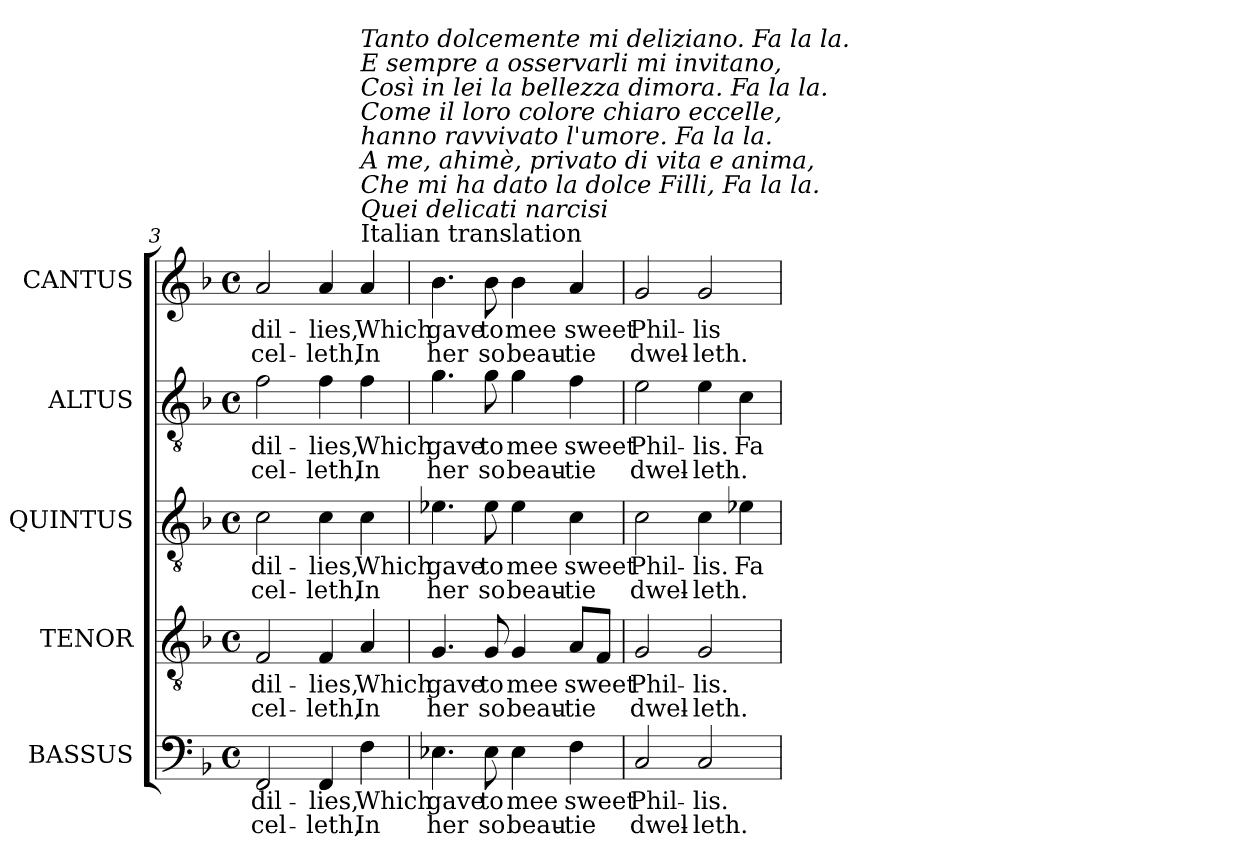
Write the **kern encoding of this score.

**kern	**text	**text	**kern	**text	**text	**kern	**text	**text	**kern	**text	**text	**kern	**text	**text
*part5	*part5	*part5	*part4	*part4	*part4	*part3	*part3	*part3	*part2	*part2	*part2	*part1	*part1	*part1
*staff5	*staff5	*staff5	*staff4	*staff4	*staff4	*staff3	*staff3	*staff3	*staff2	*staff2	*staff2	*staff1	*staff1	*staff1
*I"BASSUS	*	*	*I"TENOR	*	*	*I"QUINTUS	*	*	*I"ALTUS	*	*	*I"CANTUS	*	*
*I'B	*	*	*I'T	*	*	*	*	*	*I'A.	*	*	*I'S	*	*
*clefF4	*	*	*clefGv2	*	*	*clefGv2	*	*	*clefGv2	*	*	*clefG2	*	*
*	*	*	*ITrd7c12	*	*	*ITrd7c12	*	*	*ITrd7c12	*	*	*	*	*
*k[b-]	*	*	*k[b-]	*	*	*k[b-]	*	*	*k[b-]	*	*	*k[b-]	*	*
*F:	*	*	*F:	*	*	*F:	*	*	*F:	*	*	*F:	*	*
*M4/4	*	*	*M4/4	*	*	*M4/4	*	*	*M4/4	*	*	*M4/4	*	*
*met(c)	*	*	*met(c)	*	*	*met(c)	*	*	*met(c)	*	*	*met(c)	*	*
=3	=3	=3	=3	=3	=3	=3	=3	=3	=3	=3	=3	=3	=3	=3
!	!LO:LY:b:color=#000000	!LO:LY:b:color=#000000	!	!	!	!	!	!	!	!	!	!	!	!
!	!	!	!	!LO:LY:b:color=#000000	!LO:LY:b:color=#000000	!	!	!	!	!	!	!	!	!
!	!	!	!	!	!	!	!LO:LY:b:color=#000000	!LO:LY:b:color=#000000	!	!	!	!	!	!
!	!	!	!	!	!	!	!	!	!	!LO:LY:b:color=#000000	!LO:LY:b:color=#000000	!	!	!
!	!	!	!	!	!	!	!	!	!	!	!	!	!LO:LY:b:color=#000000	!LO:LY:b:color=#000000
2FFi/	-dil-	-cel-	2FFi/	-dil-	-cel-	2Ci\	-dil-	-cel-	2Fi\	-dil-	-cel-	2ai/	-dil-	-cel-
!	!LO:LY:b:color=#000000	!LO:LY:b:color=#000000	!	!	!	!	!	!	!	!	!	!	!	!
!	!	!	!	!LO:LY:b:color=#000000	!LO:LY:b:color=#000000	!	!	!	!	!	!	!	!	!
!	!	!	!	!	!	!	!LO:LY:b:color=#000000	!LO:LY:b:color=#000000	!	!	!	!	!	!
!	!	!	!	!	!	!	!	!	!	!LO:LY:b:color=#000000	!LO:LY:b:color=#000000	!	!	!
!	!	!	!	!	!	!	!	!	!	!	!	!	!LO:LY:b:color=#000000	!LO:LY:b:color=#000000
4FFi/	-lies,	-leth,	4FFi/	-lies,	-leth,	4Ci\	-lies,	-leth,	4Fi\	-lies,	-leth,	4ai/	-lies,	-leth,
!	!LO:LY:b:color=#000000	!LO:LY:b:color=#000000	!	!	!	!	!	!	!	!	!	!	!	!
!	!	!	!	!LO:LY:b:color=#000000	!LO:LY:b:color=#000000	!	!	!	!	!	!	!	!	!
!	!	!	!	!	!	!	!LO:LY:b:color=#000000	!LO:LY:b:color=#000000	!	!	!	!	!	!
!	!	!	!	!	!	!	!	!	!	!LO:LY:b:color=#000000	!LO:LY:b:color=#000000	!	!	!
!	!	!	!	!	!	!	!	!	!	!	!	!LO:TX:a:t=Italian translation	!	!
!	!	!	!	!	!	!	!	!	!	!	!	!LO:TX:i:t=Quei delicati narcisi	!	!
!	!	!	!	!	!	!	!	!	!	!	!	!LO:TX:i:t=Che mi ha dato la dolce Filli, Fa la la.	!	!
!	!	!	!	!	!	!	!	!	!	!	!	!LO:TX:i:t=A me, ahimè, privato di vita e anima,	!	!
!	!	!	!	!	!	!	!	!	!	!	!	!LO:TX:i:t=hanno ravvivato l'umore. Fa la la.	!	!
!	!	!	!	!	!	!	!	!	!	!	!	!LO:TX:i:t=Come il loro colore chiaro eccelle,	!	!
!	!	!	!	!	!	!	!	!	!	!	!	!LO:TX:i:t=Così in lei la bellezza dimora. Fa la la.	!	!
!	!	!	!	!	!	!	!	!	!	!	!	!LO:TX:i:t=E sempre a osservarli mi invitano,	!	!
!	!	!	!	!	!	!	!	!	!	!	!	!LO:TX:i:t=Tanto dolcemente mi deliziano. Fa la la.	!	!
!	!	!	!	!	!	!	!	!	!	!	!	!	!LO:LY:b:color=#000000	!LO:LY:b:color=#000000
4Fi\	Which	In	4AAi/	Which	In	4Ci\	Which	In	4Fi\	Which	In	4ai/	Which	In
=4	=4	=4	=4	=4	=4	=4	=4	=4	=4	=4	=4	=4	=4	=4
!	!LO:LY:b:color=#000000	!LO:LY:b:color=#000000	!	!	!	!	!	!	!	!	!	!	!	!
!	!	!	!	!LO:LY:b:color=#000000	!LO:LY:b:color=#000000	!	!	!	!	!	!	!	!	!
!	!	!	!	!	!	!	!LO:LY:b:color=#000000	!LO:LY:b:color=#000000	!	!	!	!	!	!
!	!	!	!	!	!	!	!	!	!	!LO:LY:b:color=#000000	!LO:LY:b:color=#000000	!	!	!
!	!	!	!	!	!	!	!	!	!	!	!	!	!LO:LY:b:color=#000000	!LO:LY:b:color=#000000
4.E-Xi\	gave	her	4.GGi/	gave	her	4.E-Xi\	gave	her	4.Gi\	gave	her	4.b-i\	gave	her
!	!LO:LY:b:color=#000000	!LO:LY:b:color=#000000	!	!	!	!	!	!	!	!	!	!	!	!
!	!	!	!	!LO:LY:b:color=#000000	!LO:LY:b:color=#000000	!	!	!	!	!	!	!	!	!
!	!	!	!	!	!	!	!LO:LY:b:color=#000000	!LO:LY:b:color=#000000	!	!	!	!	!	!
!	!	!	!	!	!	!	!	!	!	!LO:LY:b:color=#000000	!LO:LY:b:color=#000000	!	!	!
!	!	!	!	!	!	!	!	!	!	!	!	!	!LO:LY:b:color=#000000	!LO:LY:b:color=#000000
8E-i\	to	so	8GGi/	to	so	8E-i\	to	so	8Gi\	to	so	8b-i\	to	so
!	!LO:LY:b:color=#000000	!LO:LY:b:color=#000000	!	!	!	!	!	!	!	!	!	!	!	!
!	!	!	!	!LO:LY:b:color=#000000	!LO:LY:b:color=#000000	!	!	!	!	!	!	!	!	!
!	!	!	!	!	!	!	!LO:LY:b:color=#000000	!LO:LY:b:color=#000000	!	!	!	!	!	!
!	!	!	!	!	!	!	!	!	!	!LO:LY:b:color=#000000	!LO:LY:b:color=#000000	!	!	!
!	!	!	!	!	!	!	!	!	!	!	!	!	!LO:LY:b:color=#000000	!LO:LY:b:color=#000000
4E-i\	mee	beau-	4GGi/	mee	beau-	4E-i\	mee	beau-	4Gi\	mee	beau-	4b-i\	mee	beau-
!	!LO:LY:b:color=#000000	!LO:LY:b:color=#000000	!	!	!	!	!	!	!	!	!	!	!	!
!	!	!	!	!LO:LY:b:color=#000000	!LO:LY:b:color=#000000	!	!	!	!	!	!	!	!	!
!	!	!	!	!	!	!	!LO:LY:b:color=#000000	!LO:LY:b:color=#000000	!	!	!	!	!	!
!	!	!	!	!	!	!	!	!	!	!LO:LY:b:color=#000000	!LO:LY:b:color=#000000	!	!	!
!	!	!	!	!	!	!	!	!	!	!	!	!	!LO:LY:b:color=#000000	!LO:LY:b:color=#000000
4Fi\	sweet	-tie	8AAi/L	sweet	-tie	4Ci\	sweet	-tie	4Fi\	sweet	-tie	4ai/	sweet	-tie
.	.	.	8FFi/J	.	.	.	.	.	.	.	.	.	.	.
=5	=5	=5	=5	=5	=5	=5	=5	=5	=5	=5	=5	=5	=5	=5
!	!LO:LY:b:color=#000000	!LO:LY:b:color=#000000	!	!	!	!	!	!	!	!	!	!	!	!
!	!	!	!	!LO:LY:b:color=#000000	!LO:LY:b:color=#000000	!	!	!	!	!	!	!	!	!
!	!	!	!	!	!	!	!LO:LY:b:color=#000000	!LO:LY:b:color=#000000	!	!	!	!	!	!
!	!	!	!	!	!	!	!	!	!	!LO:LY:b:color=#000000	!LO:LY:b:color=#000000	!	!	!
!	!	!	!	!	!	!	!	!	!	!	!	!	!LO:LY:b:color=#000000	!LO:LY:b:color=#000000
2Ci/	Phil-	dwel-	2GGi/	Phil-	dwel-	2Ci\	Phil-	dwel-	2Ei\	Phil-	dwel-	2gi/	Phil-	dwel-
!	!LO:LY:b:color=#000000	!LO:LY:b:color=#000000	!	!	!	!	!	!	!	!	!	!	!	!
!	!	!	!	!LO:LY:b:color=#000000	!LO:LY:b:color=#000000	!	!	!	!	!	!	!	!	!
!	!	!	!	!	!	!	!LO:LY:b:color=#000000	!LO:LY:b:color=#000000	!	!	!	!	!	!
!	!	!	!	!	!	!	!	!	!	!LO:LY:b:color=#000000	!LO:LY:b:color=#000000	!	!	!
!	!	!	!	!	!	!	!	!	!	!	!	!	!LO:LY:b:color=#000000	!LO:LY:b:color=#000000
2Ci/	-lis.	-leth.	2GGi/	-lis.	-leth.	4Ci\	-lis.	-leth.	4Ei\	-lis.	-leth.	2gi/	-lis	-leth.
!	!	!	!	!	!	!	!LO:LY:b:color=#000000	!	!	!	!	!	!	!
!	!	!	!	!	!	!	!	!	!	!LO:LY:b:color=#000000	!	!	!	!
.	.	.	.	.	.	4E-Xi\	Fa	.	4Ci\	Fa	.	.	.	.
=	=	=	=	=	=	=	=	=	=	=	=	=	=	=
*-	*-	*-	*-	*-	*-	*-	*-	*-	*-	*-	*-	*-	*-	*-
